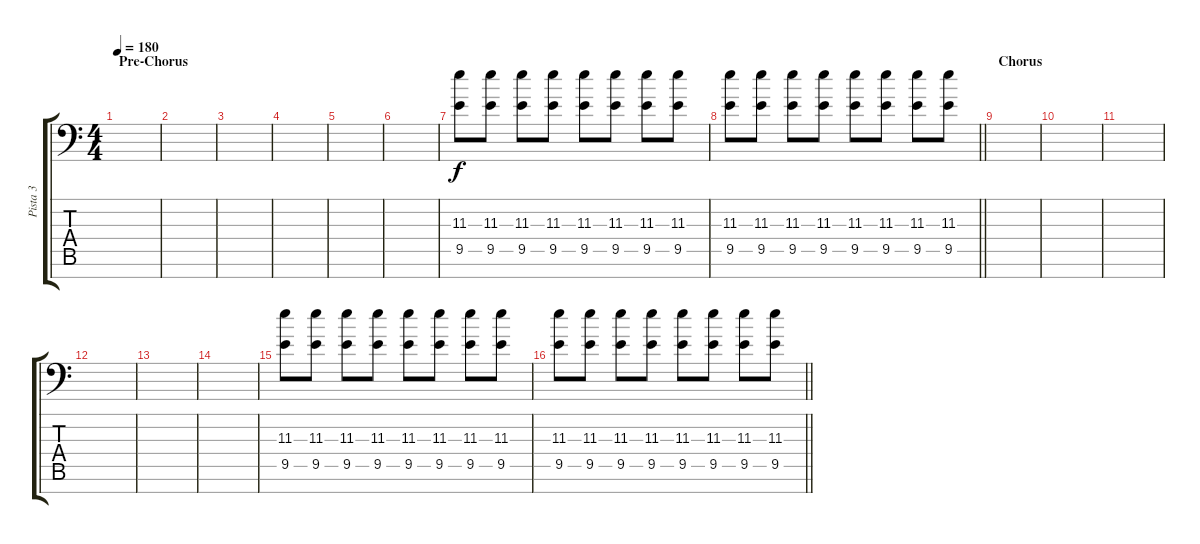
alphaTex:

\track ("Pista 3" "Pista 3") {instrument overdrivenguitar}
\staff {score tabs}
\tuning (D4 A3 F3 C3 G2 D2 A1) {hide}
\ts (4 4)
\section ("" "Pre-Chorus")
\tempo 180
\clef f4
\ks c
|
|
|
|
|
|
(11.3 9.5).8 (11.3 9.5).8 (11.3 9.5).8 (11.3 9.5).8 (11.3 9.5).8 (11.3 9.5).8 (11.3 9.5).8 (11.3 9.5).8 |
\barLineRight lightlight
(11.3 9.5).8 (11.3 9.5).8 (11.3 9.5).8 (11.3 9.5).8 (11.3 9.5).8 (11.3 9.5).8 (11.3 9.5).8 (11.3 9.5).8 |
\section ("" "Chorus")
|
|
|
|
|
|
(11.3 9.5).8 (11.3 9.5).8 (11.3 9.5).8 (11.3 9.5).8 (11.3 9.5).8 (11.3 9.5).8 (11.3 9.5).8 (11.3 9.5).8 |
\barLineRight lightlight
(11.3 9.5).8 (11.3 9.5).8 (11.3 9.5).8 (11.3 9.5).8 (11.3 9.5).8 (11.3 9.5).8 (11.3 9.5).8 (11.3 9.5).8
